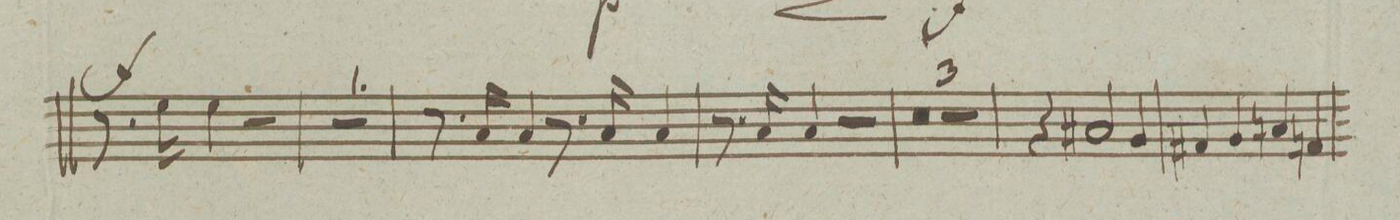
**kern	**dynam
*I"Fagotto Secondo	*
*clefF4	*
*k[]	*
*met(c)	*
*M4/4	*
8.r	.
16G\	f
4G\	.
2r	.
=8	=8
1r	.
=9	=9
1ryy	.
=10	=10
8.r	.
16C/	.
4C/	.
8.r	.
16C/	.
4C/	.
=11	=11
8.r	.
16C/	.
4C/	.
2r	.
=12	=12
0r	.
=13	=13
=14	=14
1r	.
=15	=15
4r	.
2C#X/	.
4BB/	.
=16	=16
4AA#X/	.
4BB/	.
4Cn/	.
4AAn/	.
=17	=17
*-	*-
